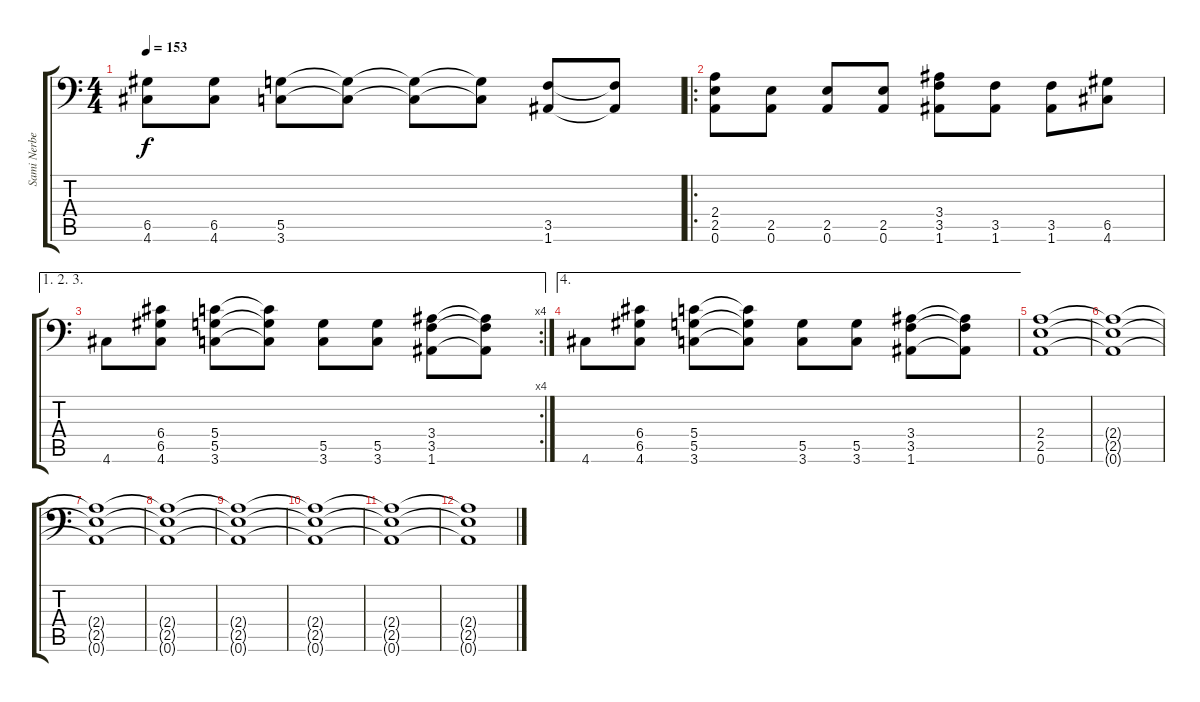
\track ("Sami Nerberg" "Sami Nerbe") {instrument distortionguitar}
\staff {score tabs}
\tuning (A3 E3 C3 G2 D2 A1) {hide}
\ts (4 4)
\tempo 153
\clef f4
\ks c
(6.5{t} 4.6{t}).8{dy f} (6.5 4.6).8 (5.5 3.6).8 (5.5{t} 3.6{t}).8 (5.5{t} 3.6{t}).8 (5.5{t} 3.6{t}).8 (3.5 1.6).8 (3.5{t} 1.6{t}).8 |
\ro
(2.4 2.5 0.6).8 (2.5 0.6).8 (2.5 0.6).8 (2.5 0.6).8 (3.4 3.5 1.6).8 (3.5 1.6).8 (3.5 1.6).8 (6.5 4.6).8 |
\ae (1 2 3)
\rc 4
4.6.8 (6.4 6.5 4.6).8 (5.4 5.5 3.6).8 (5.4{t} 5.5{t} 3.6{t}).8 (5.5 3.6).8 (5.5 3.6).8 (3.4 3.5 1.6).8 (3.4{t} 3.5{t} 1.6{t}).8 |
\ae 4
4.6.8 (6.4 6.5 4.6).8 (5.4 5.5 3.6).8 (5.4{t} 5.5{t} 3.6{t}).8 (5.5 3.6).8 (5.5 3.6).8 (3.4 3.5 1.6).8 (3.4{t} 3.5{t} 1.6{t}).8 |
(2.4 2.5 0.6).1 |
(2.4{t} 2.5{t} 0.6{t}).1 |
(2.4{t} 2.5{t} 0.6{t}).1{volume 6} |
(2.4{t} 2.5{t} 0.6{t}).1 |
(2.4{t} 2.5{t} 0.6{t}).1 |
(2.4{t} 2.5{t} 0.6{t}).1 |
(2.4{t} 2.5{t} 0.6{t}).1 |
(2.4{t} 2.5{t} 0.6{t}).1
